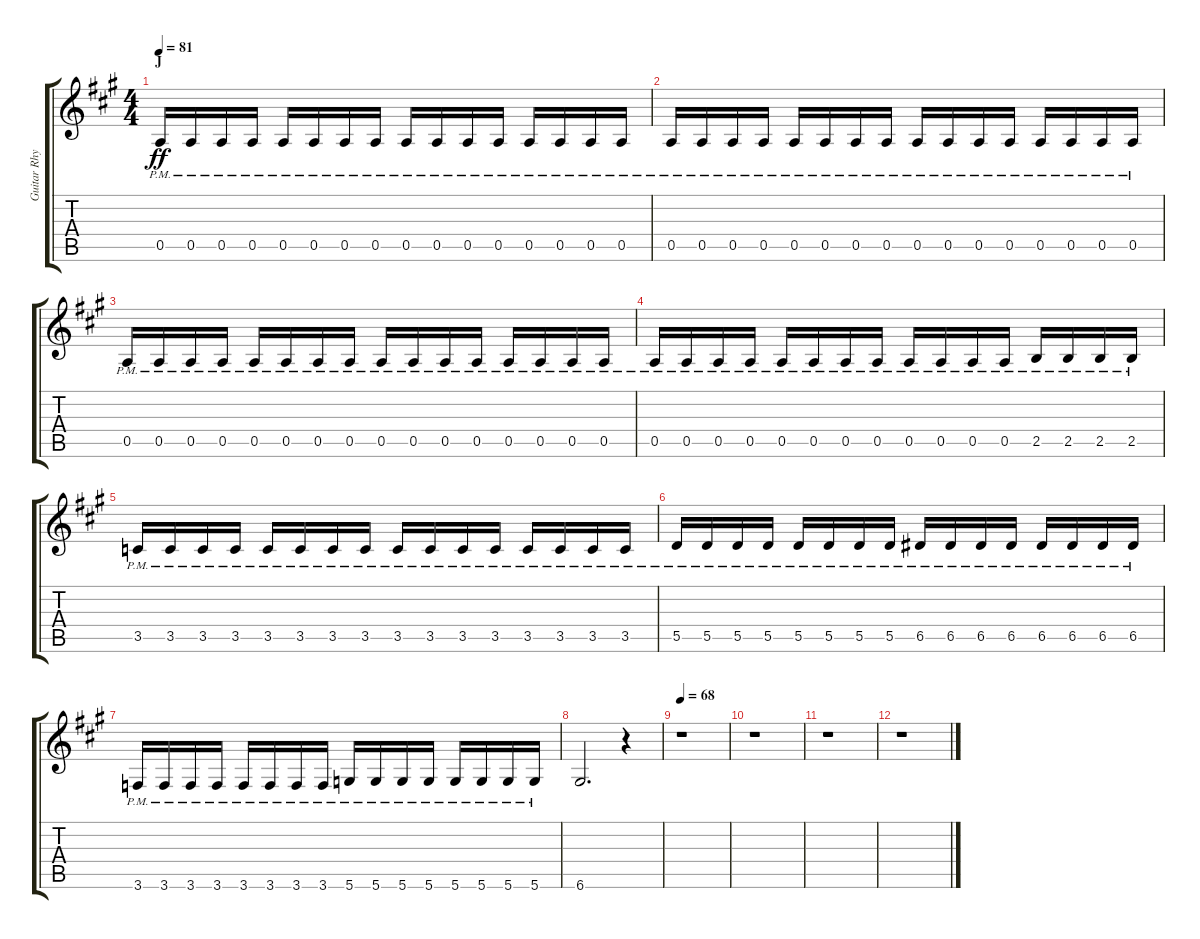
\track ("Guitar Rhythm" "Guitar Rhy") {instrument overdrivenguitar}
\staff {score tabs}
\tuning (E4 B3 G3 D3 A2 D2) {hide}
\ts (4 4)
\section ("" "J")
\tempo 81
\clef g2
\ks f#minor
0.5{pm}.16{dy ff} 0.5{pm}.16 0.5{pm}.16 0.5{pm}.16 0.5{pm}.16 0.5{pm}.16 0.5{pm}.16 0.5{pm}.16 0.5{pm}.16 0.5{pm}.16 0.5{pm}.16 0.5{pm}.16 0.5{pm}.16 0.5{pm}.16 0.5{pm}.16 0.5{pm}.16 |
0.5{pm}.16 0.5{pm}.16 0.5{pm}.16 0.5{pm}.16 0.5{pm}.16 0.5{pm}.16 0.5{pm}.16 0.5{pm}.16 0.5{pm}.16 0.5{pm}.16 0.5{pm}.16 0.5{pm}.16 0.5{pm}.16 0.5{pm}.16 0.5{pm}.16 0.5{pm}.16 |
0.5{pm}.16 0.5{pm}.16 0.5{pm}.16 0.5{pm}.16 0.5{pm}.16 0.5{pm}.16 0.5{pm}.16 0.5{pm}.16 0.5{pm}.16 0.5{pm}.16 0.5{pm}.16 0.5{pm}.16 0.5{pm}.16 0.5{pm}.16 0.5{pm}.16 0.5{pm}.16 |
0.5{pm}.16 0.5{pm}.16 0.5{pm}.16 0.5{pm}.16 0.5{pm}.16 0.5{pm}.16 0.5{pm}.16 0.5{pm}.16 0.5{pm}.16 0.5{pm}.16 0.5{pm}.16 0.5{pm}.16 2.5{pm}.16 2.5{pm}.16 2.5{pm}.16 2.5{pm}.16 |
3.5{pm}.16 3.5{pm}.16 3.5{pm}.16 3.5{pm}.16 3.5{pm}.16 3.5{pm}.16 3.5{pm}.16 3.5{pm}.16 3.5{pm}.16 3.5{pm}.16 3.5{pm}.16 3.5{pm}.16 3.5{pm}.16 3.5{pm}.16 3.5{pm}.16 3.5{pm}.16 |
5.5{pm}.16 5.5{pm}.16 5.5{pm}.16 5.5{pm}.16 5.5{pm}.16 5.5{pm}.16 5.5{pm}.16 5.5{pm}.16 6.5{pm}.16 6.5{pm}.16 6.5{pm}.16 6.5{pm}.16 6.5{pm}.16 6.5{pm}.16 6.5{pm}.16 6.5{pm}.16 |
3.6{pm}.16 3.6{pm}.16 3.6{pm}.16 3.6{pm}.16 3.6{pm}.16 3.6{pm}.16 3.6{pm}.16 3.6{pm}.16 5.6{pm}.16 5.6{pm}.16 5.6{pm}.16 5.6{pm}.16 5.6{pm}.16 5.6{pm}.16 5.6{pm}.16 5.6{pm}.16 |
6.6.2{d} r.4 |
\tempo 68
r.1 |
r.1 |
r.1 |
r.1
